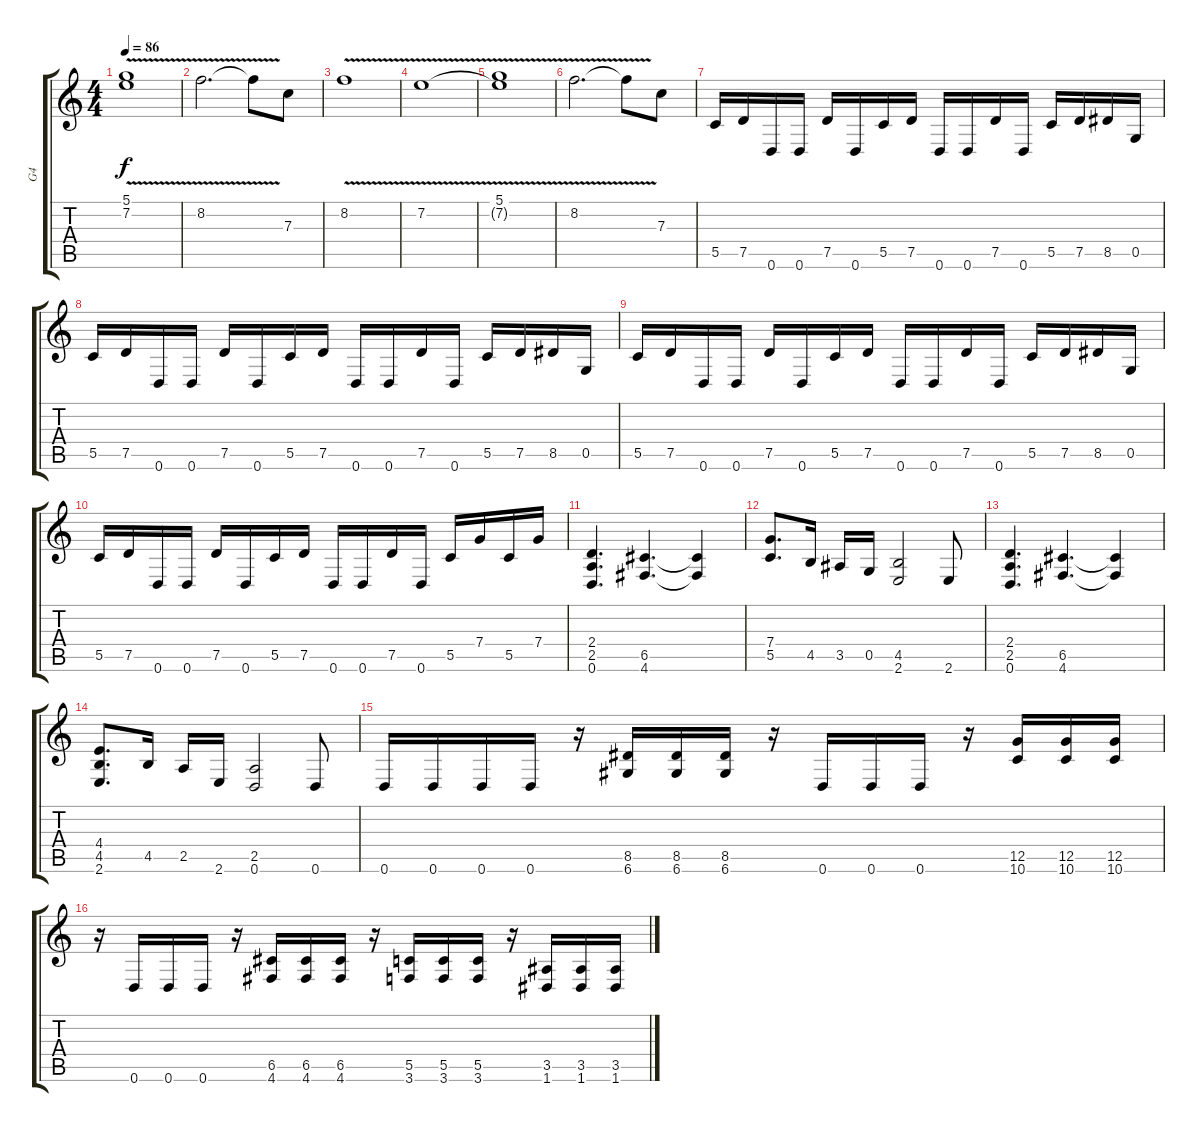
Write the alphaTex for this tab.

\track ("G4" "G4") {instrument distortionguitar}
\staff {score tabs}
\tuning (D4 A3 F3 C3 G2 D2) {hide}
\ts (4 4)
\tempo 86
\clef g2
\ks c
(5.1{v} 7.2{t}).1{dy f} |
8.2{v}.2{d} 8.2{t}.8 7.3.8 |
8.2{v}.1 |
7.2{v}.1 |
(5.1{v} 7.2{t}).1 |
8.2{v}.2{d} 8.2{t}.8 7.3.8 |
5.5.16 7.5.16 0.6.16 0.6.16 7.5.16 0.6.16 5.5.16 7.5.16 0.6.16 0.6.16 7.5.16 0.6.16 5.5.16 7.5.16 8.5.16 0.5.16 |
5.5.16 7.5.16 0.6.16 0.6.16 7.5.16 0.6.16 5.5.16 7.5.16 0.6.16 0.6.16 7.5.16 0.6.16 5.5.16 7.5.16 8.5.16 0.5.16 |
5.5.16 7.5.16 0.6.16 0.6.16 7.5.16 0.6.16 5.5.16 7.5.16 0.6.16 0.6.16 7.5.16 0.6.16 5.5.16 7.5.16 8.5.16 0.5.16 |
5.5.16 7.5.16 0.6.16 0.6.16 7.5.16 0.6.16 5.5.16 7.5.16 0.6.16 0.6.16 7.5.16 0.6.16 5.5.16 7.4.16 5.5.16 7.4.16 |
(2.4 2.5 0.6).4{d} (6.5 4.6).4{d} (6.5{t} 4.6{t}).4 |
(7.4 5.5).8{d} 4.5.16 3.5.16 0.5.16 (4.5 2.6).2 2.6.8 |
(2.4 2.5 0.6).4{d} (6.5 4.6).4{d} (6.5{t} 4.6{t}).4 |
(4.4 4.5 2.6).8{d} 4.5.16 2.5.16 2.6.16 (2.5 0.6).2 0.6.8 |
0.6.16 0.6.16 0.6.16 0.6.16 r.16 (8.5 6.6).16 (8.5 6.6).16 (8.5 6.6).16 r.16 0.6.16 0.6.16 0.6.16 r.16 (12.5 10.6).16 (12.5 10.6).16 (12.5 10.6).16 |
r.16 0.6.16 0.6.16 0.6.16 r.16 (6.5 4.6).16 (6.5 4.6).16 (6.5 4.6).16 r.16 (5.5 3.6).16 (5.5 3.6).16 (5.5 3.6).16 r.16 (3.5 1.6).16 (3.5 1.6).16 (3.5 1.6).16
